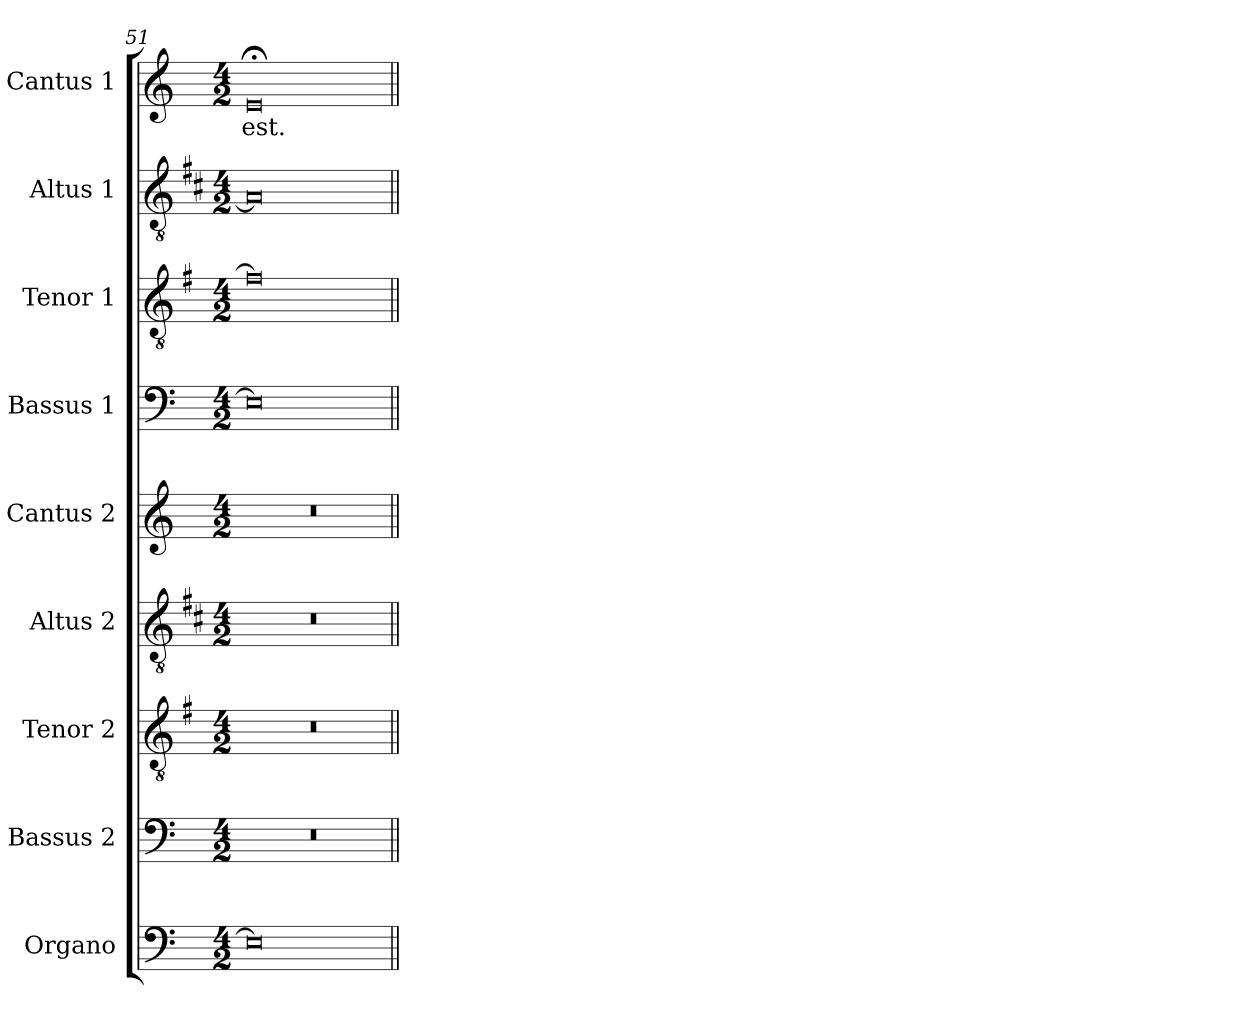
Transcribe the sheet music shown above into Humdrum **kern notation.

**kern	**kern	**kern	**kern	**kern	**kern	**text	**kern	**text	**kern	**text	**kern	**text
*part9	*part8	*part7	*part6	*part5	*part4	*part4	*part3	*part3	*part2	*part2	*part1	*part1
*staff9	*staff8	*staff7	*staff6	*staff5	*staff4	*staff4	*staff3	*staff3	*staff2	*staff2	*staff1	*staff1
*I"Organo	*I"Bassus 2	*I"Tenor 2	*I"Altus 2	*I"Cantus 2	*I"Bassus 1	*	*I"Tenor 1	*	*I"Altus 1	*	*I"Cantus 1	*
*I'Org	*I'B2	*I'T2	*I'A2	*I'C2	*I'B1	*	*I'T1	*	*I'A1	*	*I'C1	*
*clefF4	*clefF4	*clefGv2	*clefGv2	*clefG2	*clefF4	*	*clefGv2	*	*clefGv2	*	*clefG2	*
*	*	*ITrd4c7	*ITrd1c2	*	*	*	*ITrd4c7	*	*ITrd1c2	*	*	*
*k[]	*k[]	*k[]	*k[]	*k[]	*k[]	*	*k[]	*	*k[]	*	*k[]	*
*C:	*C:	*C:	*C:	*C:	*C:	*	*C:	*	*C:	*	*C:	*
*M4/2	*M4/2	*M4/2	*M4/2	*M4/2	*M4/2	*	*M4/2	*	*M4/2	*	*M4/2	*
=51	=51	=51	=51	=51	=51	=51	=51	=51	=51	=51	=51	=51
!	!	!	!	!	!	!	!	!	!	!	!	!LO:LY:b
0E]	0r	0r	0r	0r	0E]	.	0B]	.	0G#]	.	0e;<	est.
=||	=||	=||	=||	=||	=||	=||	=||	=||	=||	=||	=||	=||
*-	*-	*-	*-	*-	*-	*-	*-	*-	*-	*-	*-	*-
